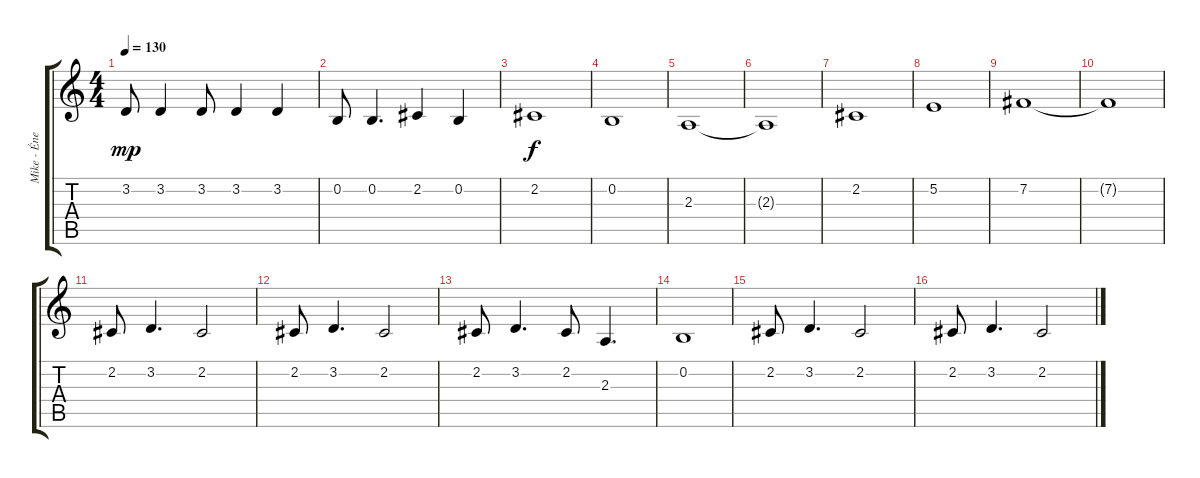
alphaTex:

\track ("Mike - Ének" "Mike - Éne") {instrument trumpet}
\staff {score tabs}
\tuning (E4 B3 G3 D3 A2 E2) {hide}
\ts (4 4)
\tempo 130
\clef g2
\ks c
3.2.8{dy mp} 3.2.4 3.2.8 3.2.4 3.2.4 |
0.2.8 0.2.4{d} 2.2.4 0.2.4 |
2.2.1{dy f} |
0.2.1 |
2.3.1 |
2.3{t}.1 |
2.2.1 |
5.2.1 |
7.2.1 |
7.2{t}.1 |
2.2.8 3.2.4{d} 2.2.2 |
2.2.8 3.2.4{d} 2.2.2 |
2.2.8 3.2.4{d} 2.2.8 2.3.4{d} |
0.2.1 |
2.2.8 3.2.4{d} 2.2.2 |
2.2.8 3.2.4{d} 2.2.2
